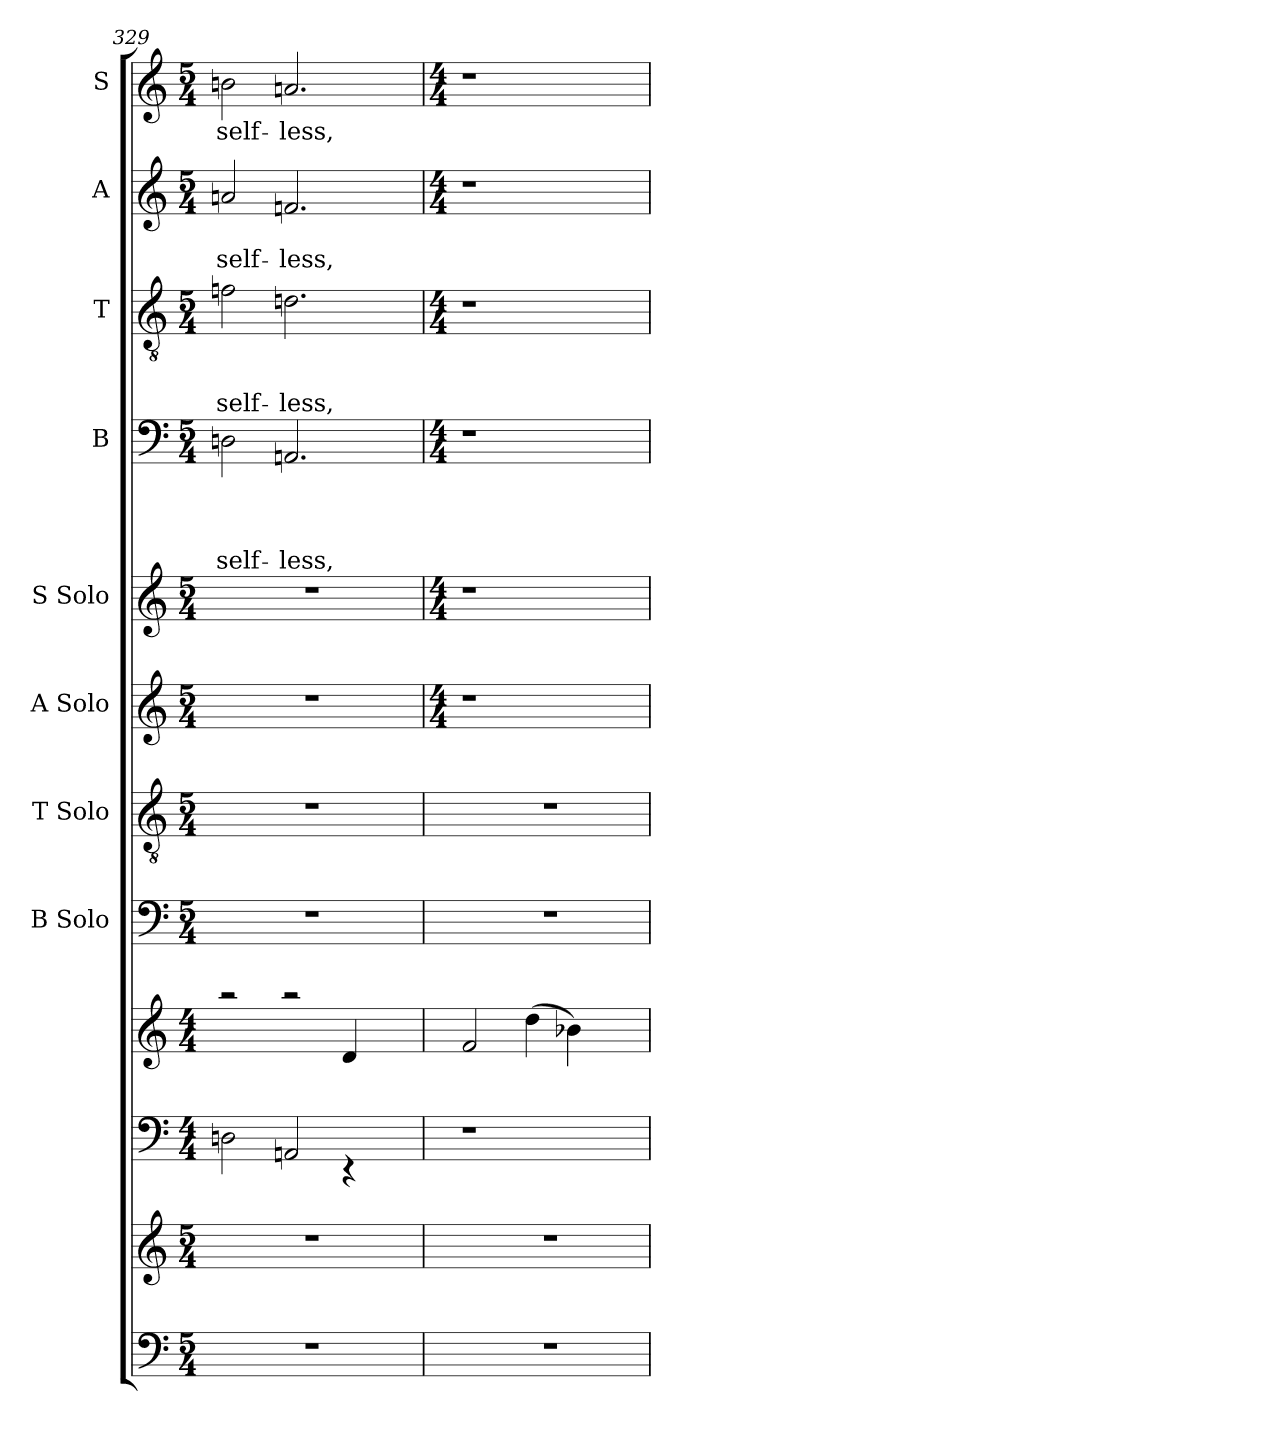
**kern	**kern	**kern	**kern	**kern	**kern	**kern	**kern	**kern	**text	**text	**text	**text	**kern	**text	**text	**text	**kern	**text	**text	**kern	**text
*part12	*part11	*part10	*part9	*part8	*part7	*part6	*part5	*part4	*part4	*part4	*part4	*part4	*part3	*part3	*part3	*part3	*part2	*part2	*part2	*part1	*part1
*staff12	*staff11	*staff10	*staff9	*staff8	*staff7	*staff6	*staff5	*staff4	*staff4	*staff4	*staff4	*staff4	*staff3	*staff3	*staff3	*staff3	*staff2	*staff2	*staff2	*staff1	*staff1
*	*	*	*	*I"B Solo	*I"T Solo	*I"A Solo	*I"S Solo	*I"B	*	*	*	*	*I"T	*	*	*	*I"A	*	*	*I"S	*
*clefF4	*clefG2	*clefF4	*clefG2	*clefF4	*clefGv2	*clefG2	*clefG2	*clefF4	*	*	*	*	*clefGv2	*	*	*	*clefG2	*	*	*clefG2	*
*k[]	*k[]	*k[]	*k[]	*k[]	*k[]	*k[]	*k[]	*k[]	*	*	*	*	*k[]	*	*	*	*k[]	*	*	*k[]	*
*C:	*C:	*C:	*C:	*C:	*C:	*C:	*C:	*C:	*	*	*	*	*C:	*	*	*	*C:	*	*	*C:	*
*M5/4	*M5/4	*M4/4	*M4/4	*M5/4	*M5/4	*M5/4	*M5/4	*M5/4	*	*	*	*	*M5/4	*	*	*	*M5/4	*	*	*M5/4	*
=329	=329	=329	=329	=329	=329	=329	=329	=329	=329	=329	=329	=329	=329	=329	=329	=329	=329	=329	=329	=329	=329
*	*	*^	*^	*	*	*	*	*	*	*	*	*	*	*	*	*	*	*	*	*	*
!	!	!	!	!	!	!	!	!LO:N:vis=1	!LO:N:vis=1	!	!	!	!	!LO:LY:b	!	!	!	!LO:LY:b	!	!	!LO:LY:b	!	!LO:LY:b
4%5r	4%5r	2Dn\	2...ryy	2raa	2...ryy	4%5r	4%5r	4%5r	4%5r	2Dn\	.	.	.	self-	2fn\	.	.	self-	2an/	.	self-	2bn\	self-
!	!	!	!	!	!	!	!	!	!	!	!	!	!	!LO:LY:b:rj	!	!	!	!LO:LY:b:rj	!	!	!LO:LY:b:rj	!	!LO:LY:b
.	.	2AAn/	.	2raa	.	.	.	.	.	2.AAn/	.	.	.	-less,	2.dn\	.	.	-less,	2.fn/	.	-less,	2.an/	-less,
.	.	.	4rEE	.	4d/	.	.	.	.	.	.	.	.	.	.	.	.	.	.	.	.	.	.
.	.	16ryy	.	16ryy	.	.	.	.	.	.	.	.	.	.	.	.	.	.	.	.	.	.	.
.	.	8.ryy	.	8.ryy	.	.	.	.	.	.	.	.	.	.	.	.	.	.	.	.	.	.	.
.	.	.	16ryy	.	16ryy	.	.	.	.	.	.	.	.	.	.	.	.	.	.	.	.	.	.
*	*	*v	*v	*	*	*	*	*	*	*	*	*	*	*	*	*	*	*	*	*	*	*	*
*	*	*	*v	*v	*	*	*	*	*	*	*	*	*	*	*	*	*	*	*	*	*	*
=330	=330	=330	=330	=330	=330	=330	=330	=330	=330	=330	=330	=330	=330	=330	=330	=330	=330	=330	=330	=330	=330
*	*	*	*	*	*	*M4/4	*M4/4	*M4/4	*	*	*	*	*M4/4	*	*	*	*M4/4	*	*	*M4/4	*
4%5r	4%5r	1r	2f/	4%5r	4%5r	1r	1r	1r	.	.	.	.	1r	.	.	.	1r	.	.	1r	.
.	.	.	(>4dd\	.	.	.	.	.	.	.	.	.	.	.	.	.	.	.	.	.	.
.	.	.	4b-X\)	.	.	.	.	.	.	.	.	.	.	.	.	.	.	.	.	.	.
.	.	4ryy	4ryy	.	.	4ryy	4ryy	4ryy	.	.	.	.	4ryy	.	.	.	4ryy	.	.	4ryy	.
=	=	=	=	=	=	=	=	=	=	=	=	=	=	=	=	=	=	=	=	=	=
*-	*-	*-	*-	*-	*-	*-	*-	*-	*-	*-	*-	*-	*-	*-	*-	*-	*-	*-	*-	*-	*-
